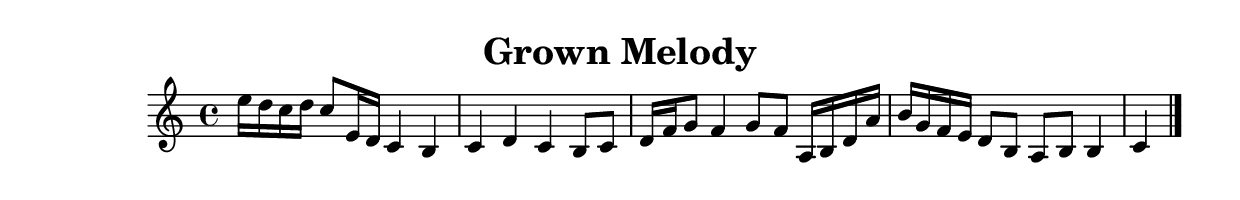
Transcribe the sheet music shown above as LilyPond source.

\header{title = "Grown Melody"}

\score{
\absolute {
 e''16 d''16 c''16 d''16 c''8 e'16 d'16 c'4 b4 c'4 d'4 c'4 b8 c'8 d'16 f'16 g'8 f'4 g'8 f'8 a16 b16 d'16 a'16 b'16 g'16 f'16 e'16 d'8 b8 a8 b8 b4 c'4 \bar"|."

}
\midi{}
\layout{}
}
